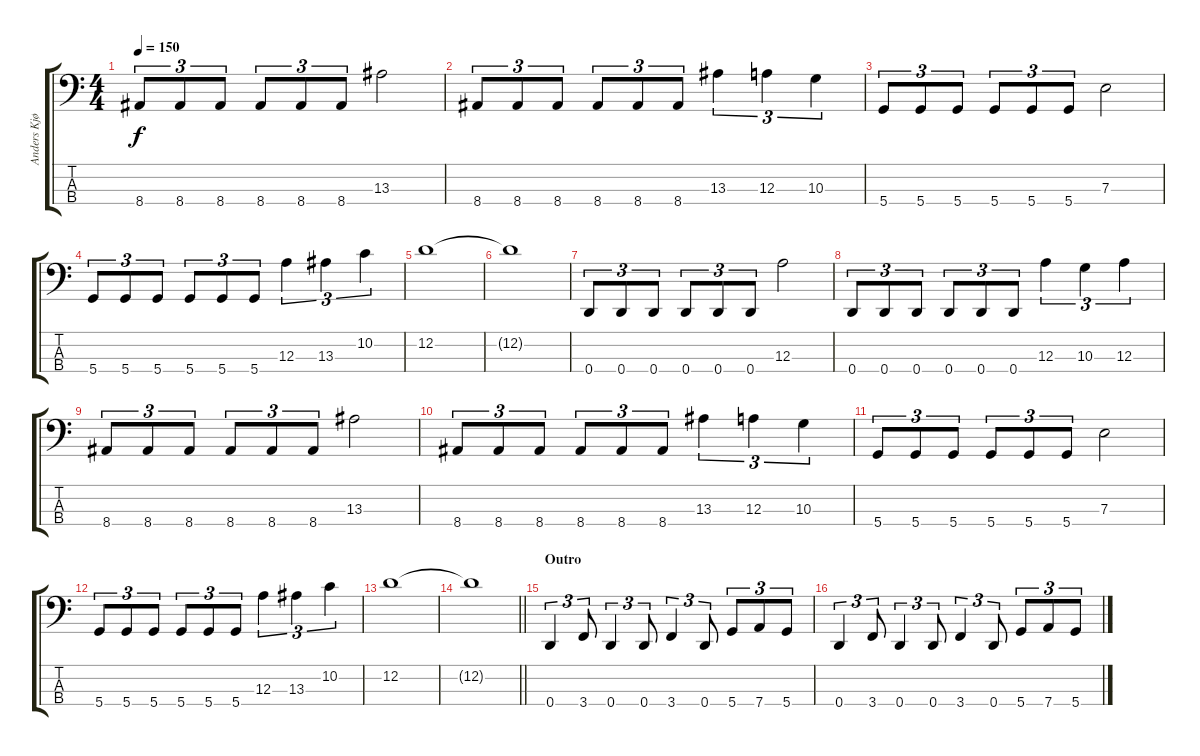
\track ("Anders Kjølholm" "Anders Kjø") {instrument electricbassfinger}
\staff {score tabs}
\tuning (G2 D2 A1 D1) {hide}
\ts (4 4)
\tempo 150
\clef f4
\ks c
8.4.8{tu (3 2) dy f} 8.4.8{tu (3 2)} 8.4.8{tu (3 2)} 8.4.8{tu (3 2)} 8.4.8{tu (3 2)} 8.4.8{tu (3 2)} 13.3.2 |
8.4.8{tu (3 2)} 8.4.8{tu (3 2)} 8.4.8{tu (3 2)} 8.4.8{tu (3 2)} 8.4.8{tu (3 2)} 8.4.8{tu (3 2)} 13.3.4{tu (3 2)} 12.3.4{tu (3 2)} 10.3.4{tu (3 2)} |
5.4.8{tu (3 2)} 5.4.8{tu (3 2)} 5.4.8{tu (3 2)} 5.4.8{tu (3 2)} 5.4.8{tu (3 2)} 5.4.8{tu (3 2)} 7.3.2 |
5.4.8{tu (3 2)} 5.4.8{tu (3 2)} 5.4.8{tu (3 2)} 5.4.8{tu (3 2)} 5.4.8{tu (3 2)} 5.4.8{tu (3 2)} 12.3.4{tu (3 2)} 13.3.4{tu (3 2)} 10.2.4{tu (3 2)} |
12.2.1 |
12.2{t}.1 |
0.4.8{tu (3 2)} 0.4.8{tu (3 2)} 0.4.8{tu (3 2)} 0.4.8{tu (3 2)} 0.4.8{tu (3 2)} 0.4.8{tu (3 2)} 12.3.2 |
0.4.8{tu (3 2)} 0.4.8{tu (3 2)} 0.4.8{tu (3 2)} 0.4.8{tu (3 2)} 0.4.8{tu (3 2)} 0.4.8{tu (3 2)} 12.3.4{tu (3 2)} 10.3.4{tu (3 2)} 12.3.4{tu (3 2)} |
8.4.8{tu (3 2)} 8.4.8{tu (3 2)} 8.4.8{tu (3 2)} 8.4.8{tu (3 2)} 8.4.8{tu (3 2)} 8.4.8{tu (3 2)} 13.3.2 |
8.4.8{tu (3 2)} 8.4.8{tu (3 2)} 8.4.8{tu (3 2)} 8.4.8{tu (3 2)} 8.4.8{tu (3 2)} 8.4.8{tu (3 2)} 13.3.4{tu (3 2)} 12.3.4{tu (3 2)} 10.3.4{tu (3 2)} |
5.4.8{tu (3 2)} 5.4.8{tu (3 2)} 5.4.8{tu (3 2)} 5.4.8{tu (3 2)} 5.4.8{tu (3 2)} 5.4.8{tu (3 2)} 7.3.2 |
5.4.8{tu (3 2)} 5.4.8{tu (3 2)} 5.4.8{tu (3 2)} 5.4.8{tu (3 2)} 5.4.8{tu (3 2)} 5.4.8{tu (3 2)} 12.3.4{tu (3 2)} 13.3.4{tu (3 2)} 10.2.4{tu (3 2)} |
12.2.1 |
\barLineRight lightlight
12.2{t}.1 |
\section ("" "Outro")
0.4.4{tu (3 2)} 3.4.8{tu (3 2)} 0.4.4{tu (3 2)} 0.4.8{tu (3 2)} 3.4.4{tu (3 2)} 0.4.8{tu (3 2)} 5.4.8{tu (3 2)} 7.4.8{tu (3 2)} 5.4.8{tu (3 2)} |
0.4.4{tu (3 2)} 3.4.8{tu (3 2)} 0.4.4{tu (3 2)} 0.4.8{tu (3 2)} 3.4.4{tu (3 2)} 0.4.8{tu (3 2)} 5.4.8{tu (3 2)} 7.4.8{tu (3 2)} 5.4.8{tu (3 2)}
